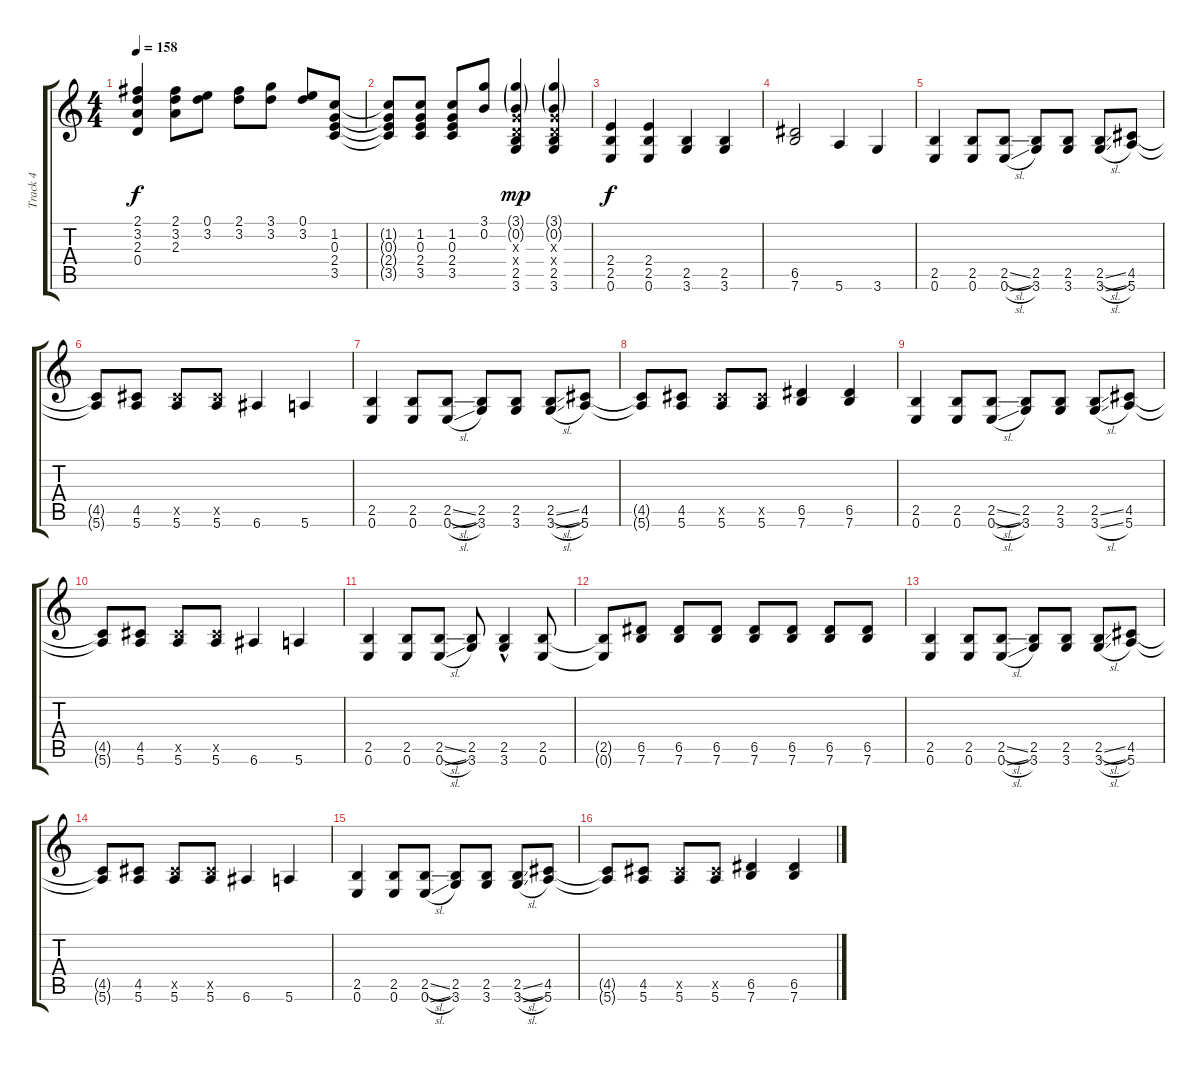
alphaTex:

\track ("Track 4" "Track 4") {instrument acousticguitarsteel}
\staff {score tabs}
\tuning (E4 B3 G3 D3 A2 E2) {hide}
\ts (4 4)
\tempo 158
\clef g2
\ks c
(2.1 3.2 2.3 0.4).4{dy f} (2.1 3.2 2.3).8 (0.1 3.2).8 (2.1 3.2).8 (3.1 3.2).8 (0.1 3.2).8 (1.2 0.3 2.4 3.5).8 |
(1.2{t} 0.3{t} 2.4{t} 3.5{t}).8 (1.2 0.3 2.4 3.5).8 (1.2 0.3 2.4 3.5).8 (3.1 0.2).8 (3.1{g} 0.2{g} 0.3{x} 0.4{x} 2.5 3.6).4{dy mp} (3.1{g} 0.2{g} 0.3{x} 0.4{x} 2.5 3.6).4 |
(2.4 2.5 0.6).4{dy f} (2.4 2.5 0.6).4 (2.5 3.6).4 (2.5 3.6).4 |
(6.5 7.6).2 5.6.4 3.6.4 |
(2.5 0.6).4 (2.5 0.6).8 (2.5{sl} 0.6{sl}).8 (2.5 3.6).8 (2.5 3.6).8 (2.5{sl} 3.6{sl}).8 (4.5 5.6).8 |
(4.5{t} 5.6{t}).8 (4.5 5.6).8 (4.5{x} 5.6).8 (4.5{x} 5.6).8 6.6.4 5.6.4 |
(2.5 0.6).4 (2.5 0.6).8 (2.5{sl} 0.6{sl}).8 (2.5 3.6).8 (2.5 3.6).8 (2.5{sl} 3.6{sl}).8 (4.5 5.6).8 |
(4.5{t} 5.6{t}).8 (4.5 5.6).8 (4.5{x} 5.6).8 (4.5{x} 5.6).8 (6.5 7.6).4 (6.5 7.6).4 |
(2.5 0.6).4 (2.5 0.6).8 (2.5{sl} 0.6{sl}).8 (2.5 3.6).8 (2.5 3.6).8 (2.5{ss} 3.6{sl}).8 (4.5 5.6).8 |
(4.5{t} 5.6{t}).8 (4.5 5.6).8 (4.5{x} 5.6).8 (4.5{x} 5.6).8 6.6.4 5.6.4 |
(2.5 0.6).4 (2.5 0.6).8 (2.5{sl} 0.6{sl}).8 (2.5 3.6).8 (2.5{hac} 3.6).4 (2.5 0.6).8 |
(2.5{t} 0.6{t}).8 (6.5 7.6).8 (6.5 7.6).8 (6.5 7.6).8 (6.5 7.6).8 (6.5 7.6).8 (6.5 7.6).8 (6.5 7.6).8 |
(2.5 0.6).4 (2.5 0.6).8 (2.5{sl} 0.6{sl}).8 (2.5 3.6).8 (2.5 3.6).8 (2.5{sl} 3.6{sl}).8 (4.5 5.6).8 |
(4.5{t} 5.6{t}).8 (4.5 5.6).8 (4.5{x} 5.6).8 (4.5{x} 5.6).8 6.6.4 5.6.4 |
(2.5 0.6).4 (2.5 0.6).8 (2.5{sl} 0.6{sl}).8 (2.5 3.6).8 (2.5 3.6).8 (2.5{sl} 3.6{sl}).8 (4.5 5.6).8 |
(4.5{t} 5.6{t}).8 (4.5 5.6).8 (4.5{x} 5.6).8 (4.5{x} 5.6).8 (6.5 7.6).4 (6.5 7.6).4
